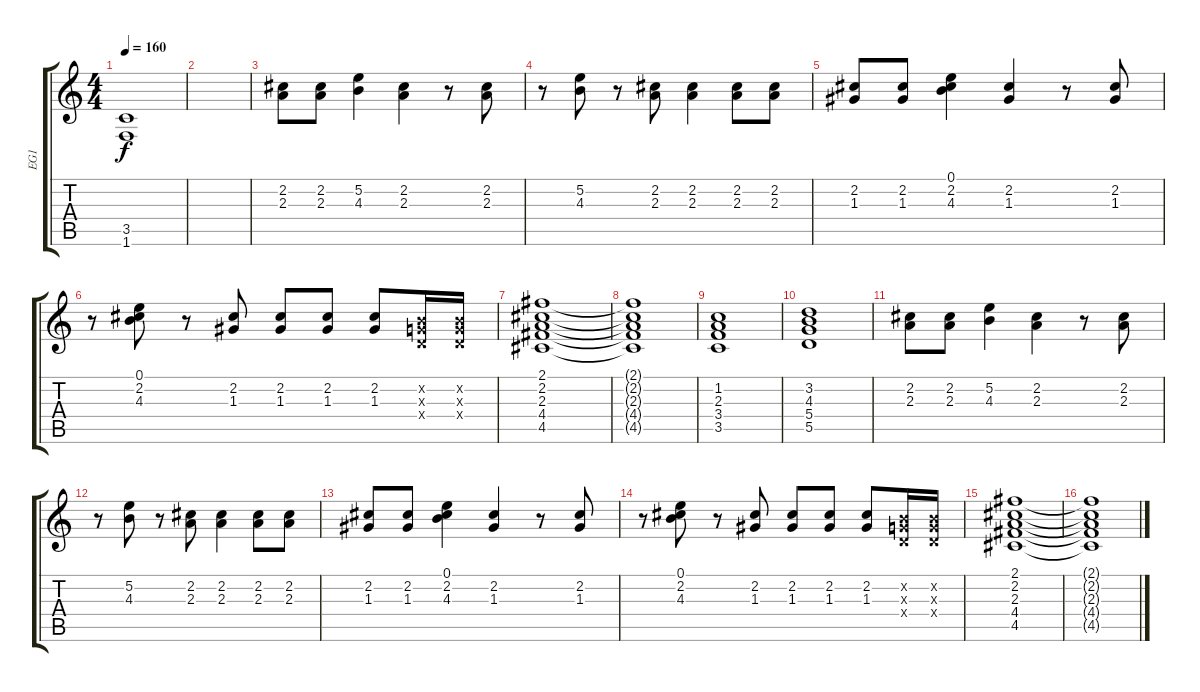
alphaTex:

\track ("EG1" "EG1") {instrument overdrivenguitar}
\staff {score tabs}
\tuning (E4 B3 G3 D3 A2 E2) {hide}
\ts (4 4)
\tempo 160
\clef g2
\ks c
(3.5 1.6).1{dy f} |
|
(2.2 2.3).8 (2.2 2.3).8 (5.2 4.3).4 (2.2 2.3).4 r.8 (2.2 2.3).8 |
r.8 (5.2 4.3).8 r.8 (2.2 2.3).8 (2.2 2.3).4 (2.2 2.3).8 (2.2 2.3).8 |
(2.2 1.3).8 (2.2 1.3).8 (0.1 2.2 4.3).4 (2.2 1.3).4 r.8 (2.2 1.3).8 |
r.8 (0.1 2.2 4.3).8 r.8 (2.2 1.3).8 (2.2 1.3).8 (2.2 1.3).8 (2.2 1.3).8 (0.2{x} 0.3{x} 0.4{x}).16 (0.2{x} 0.3{x} 0.4{x}).16 |
(2.1 2.2 2.3 4.4 4.5).1 |
(2.1{t} 2.2{t} 2.3{t} 4.4{t} 4.5{t}).1 |
(1.2 2.3 3.4 3.5).1 |
(3.2 4.3 5.4 5.5).1 |
(2.2 2.3).8 (2.2 2.3).8 (5.2 4.3).4 (2.2 2.3).4 r.8 (2.2 2.3).8 |
r.8 (5.2 4.3).8 r.8 (2.2 2.3).8 (2.2 2.3).4 (2.2 2.3).8 (2.2 2.3).8 |
(2.2 1.3).8 (2.2 1.3).8 (0.1 2.2 4.3).4 (2.2 1.3).4 r.8 (2.2 1.3).8 |
r.8 (0.1 2.2 4.3).8 r.8 (2.2 1.3).8 (2.2 1.3).8 (2.2 1.3).8 (2.2 1.3).8 (0.2{x} 0.3{x} 0.4{x}).16 (0.2{x} 0.3{x} 0.4{x}).16 |
(2.1 2.2 2.3 4.4 4.5).1 |
(2.1{t} 2.2{t} 2.3{t} 4.4{t} 4.5{t}).1
